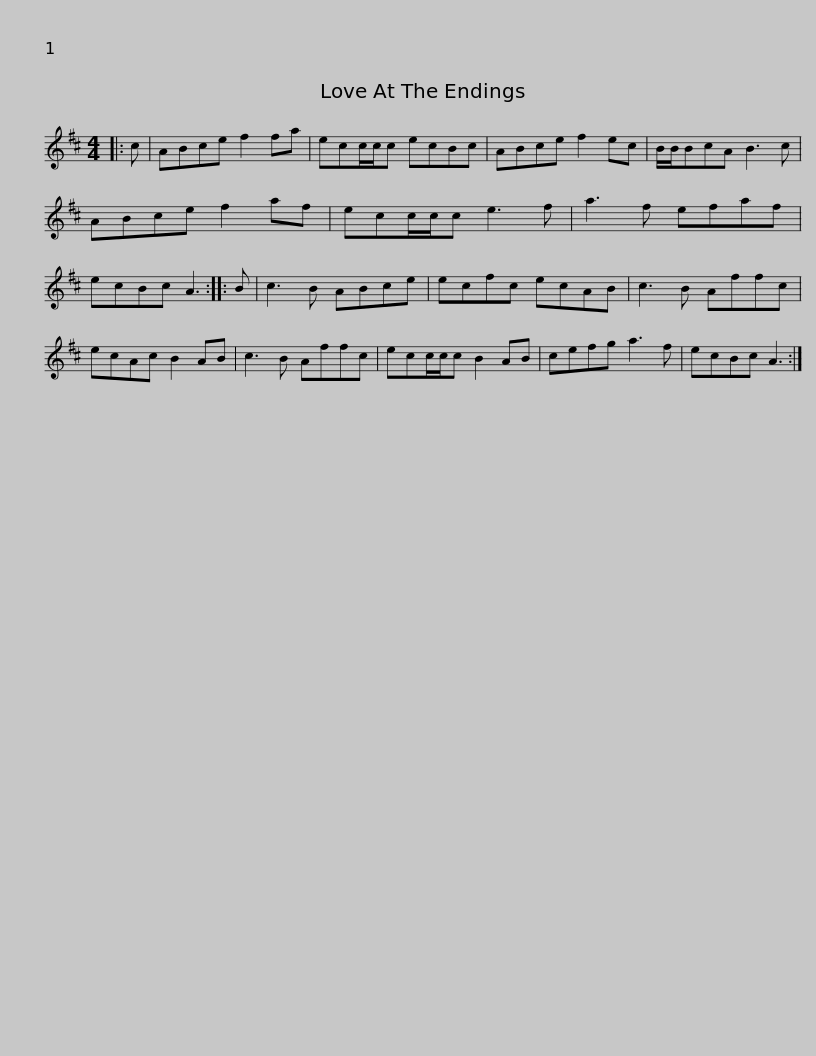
X:1
L:1/8
M:4/4
I:linebreak $
K:D
V:1 treble
V:1
|: c | ABce f2 fa | ecc/c/c ecBc | ABce f2 ec | B/B/BcA B3 c | %5
 ABce f2 af |$ ecc/c/c e3 f | a3 f efaf | ecBc A3 :: B | %10
 c3 B ABce | ecfc ecAB | c3 B Affc |$ ecAc B2 AB | c3 B Affc | %15
 ecc/c/c B2 AB | cefg a3 f | ecBc A3 :| %18
